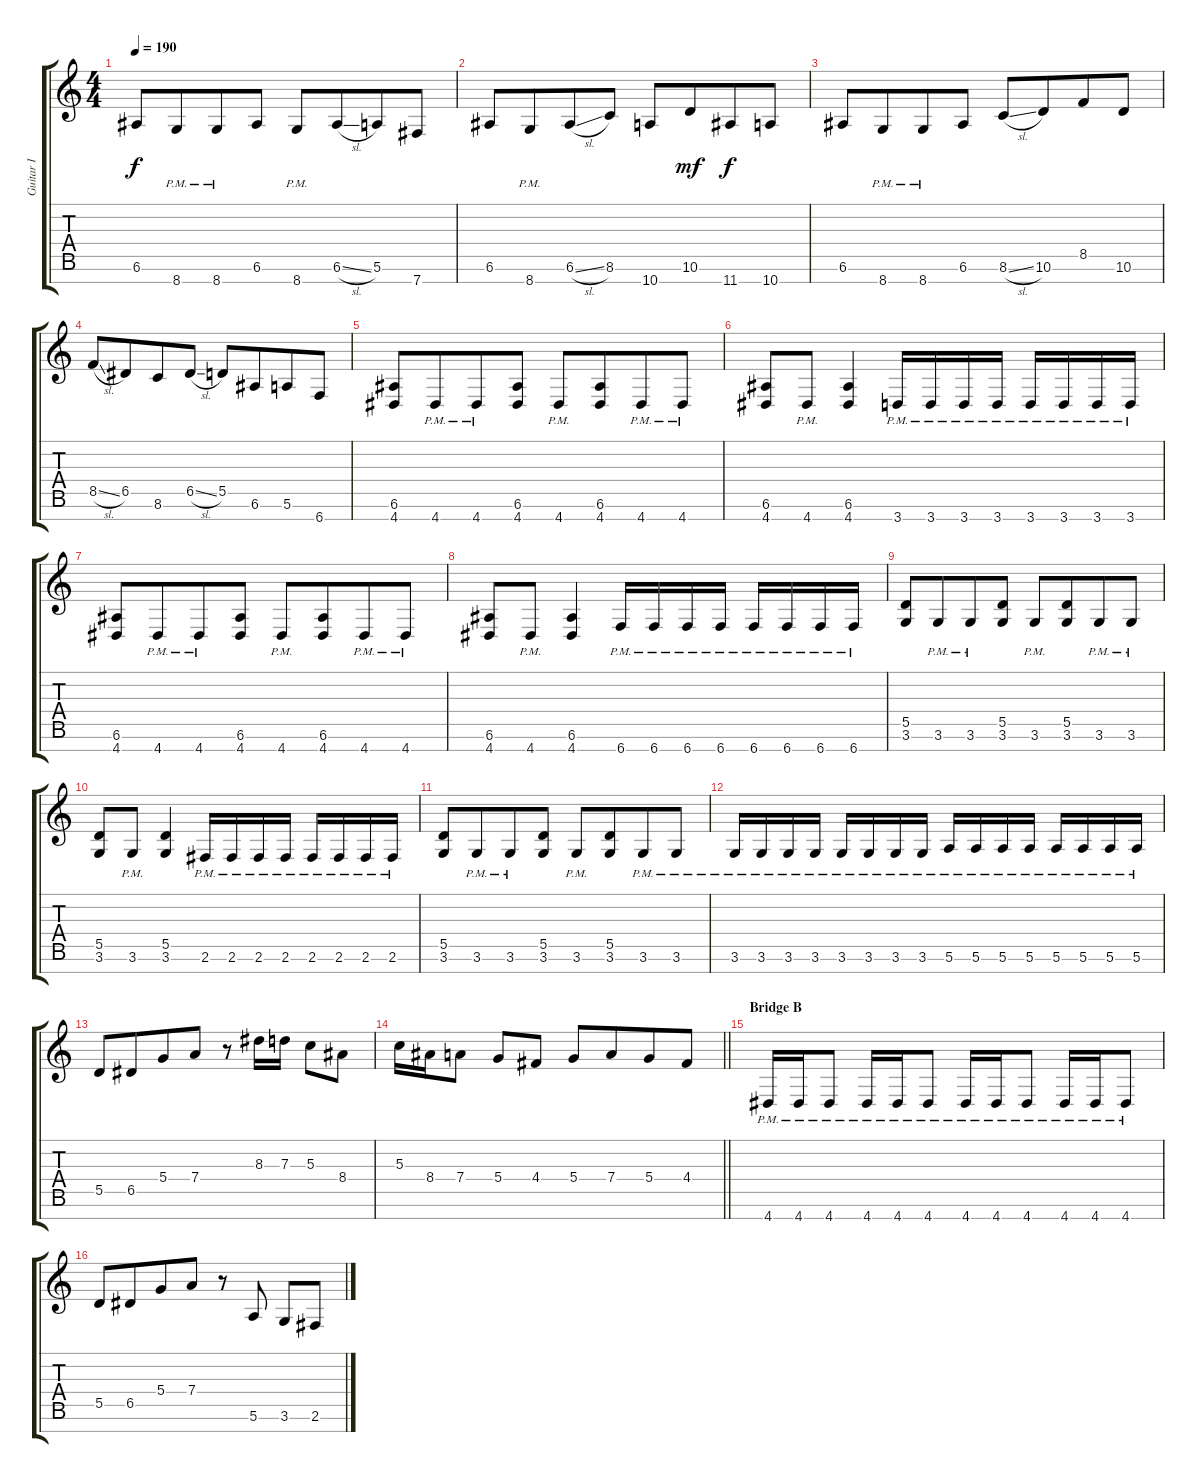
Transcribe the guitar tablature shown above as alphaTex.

\track ("Guitar I" "Guitar I") {instrument distortionguitar}
\staff {score tabs}
\tuning (E4 B3 G3 D3 A2 E2 B1) {hide}
\ts (4 4)
\tempo 190
\clef g2
\ks c
6.6.8{dy f} 8.7{pm}.8{beam merge} 8.7{pm}.8 6.6.8 8.7{pm}.8 6.6{sl}.8{beam merge} 5.6.8 7.7.8 |
6.6.8 8.7{pm}.8{beam merge} 6.6{sl}.8 8.6.8 10.7.8 10.6.8{dy mf beam merge} 11.7.8{dy f} 10.7.8 |
6.6.8 8.7{pm}.8{beam merge} 8.7{pm}.8 6.6.8 8.6{sl}.8 10.6.8{beam merge} 8.5.8 10.6.8 |
8.5{sl}.8 6.5.8{beam merge} 8.6.8 6.5{sl}.8 5.5.8 6.6.8{beam merge} 5.6.8 6.7.8 |
(6.6 4.7).8 4.7{pm}.8{beam merge} 4.7{pm}.8 (6.6 4.7).8 4.7{pm}.8 (6.6 4.7).8{beam merge} 4.7{pm}.8 4.7{pm}.8 |
(6.6 4.7).8 4.7{pm}.8{beam merge} (6.6 4.7).4 3.7{pm}.16 3.7{pm}.16 3.7{pm}.16 3.7{pm}.16 3.7{pm}.16 3.7{pm}.16 3.7{pm}.16 3.7{pm}.16 |
(6.6 4.7).8 4.7{pm}.8{beam merge} 4.7{pm}.8 (6.6 4.7).8 4.7{pm}.8 (6.6 4.7).8{beam merge} 4.7{pm}.8 4.7{pm}.8 |
(6.6 4.7).8 4.7{pm}.8{beam merge} (6.6 4.7).4 6.7{pm}.16 6.7{pm}.16 6.7{pm}.16 6.7{pm}.16 6.7{pm}.16 6.7{pm}.16 6.7{pm}.16 6.7{pm}.16 |
(5.5 3.6).8 3.6{pm}.8{beam merge} 3.6{pm}.8 (5.5 3.6).8 3.6{pm}.8 (5.5 3.6).8{beam merge} 3.6{pm}.8 3.6{pm}.8 |
(5.5 3.6).8 3.6{pm}.8{beam merge} (5.5 3.6).4 2.6{pm}.16 2.6{pm}.16 2.6{pm}.16 2.6{pm}.16 2.6{pm}.16 2.6{pm}.16 2.6{pm}.16 2.6{pm}.16 |
(5.5 3.6).8 3.6{pm}.8{beam merge} 3.6{pm}.8 (5.5 3.6).8 3.6{pm}.8 (5.5 3.6).8{beam merge} 3.6{pm}.8 3.6{pm}.8 |
3.6{pm}.16 3.6{pm}.16{beam merge} 3.6{pm}.16 3.6{pm}.16 3.6{pm}.16 3.6{pm}.16 3.6{pm}.16 3.6{pm}.16 5.6{pm}.16 5.6{pm}.16 5.6{pm}.16 5.6{pm}.16 5.6{pm}.16 5.6{pm}.16 5.6{pm}.16 5.6{pm}.16 |
5.5.8 6.5.8{beam merge} 5.4.8 7.4.8 r.8 8.3.16 7.3.16 5.3.8 8.4.8 |
\barLineRight lightlight
5.3.16 8.4.16 7.4.8 5.4.8 4.4.8 5.4.8 7.4.8{beam merge} 5.4.8 4.4.8 |
\section ("" "Bridge B")
4.7{pm}.16 4.7{pm}.16 4.7{pm}.8 4.7{pm}.16 4.7{pm}.16 4.7{pm}.8 4.7{pm}.16 4.7{pm}.16 4.7{pm}.8 4.7{pm}.16 4.7{pm}.16 4.7{pm}.8 |
5.5.8 6.5.8{beam merge} 5.4.8 7.4.8 r.8 5.6.8 3.6.8 2.6.8
